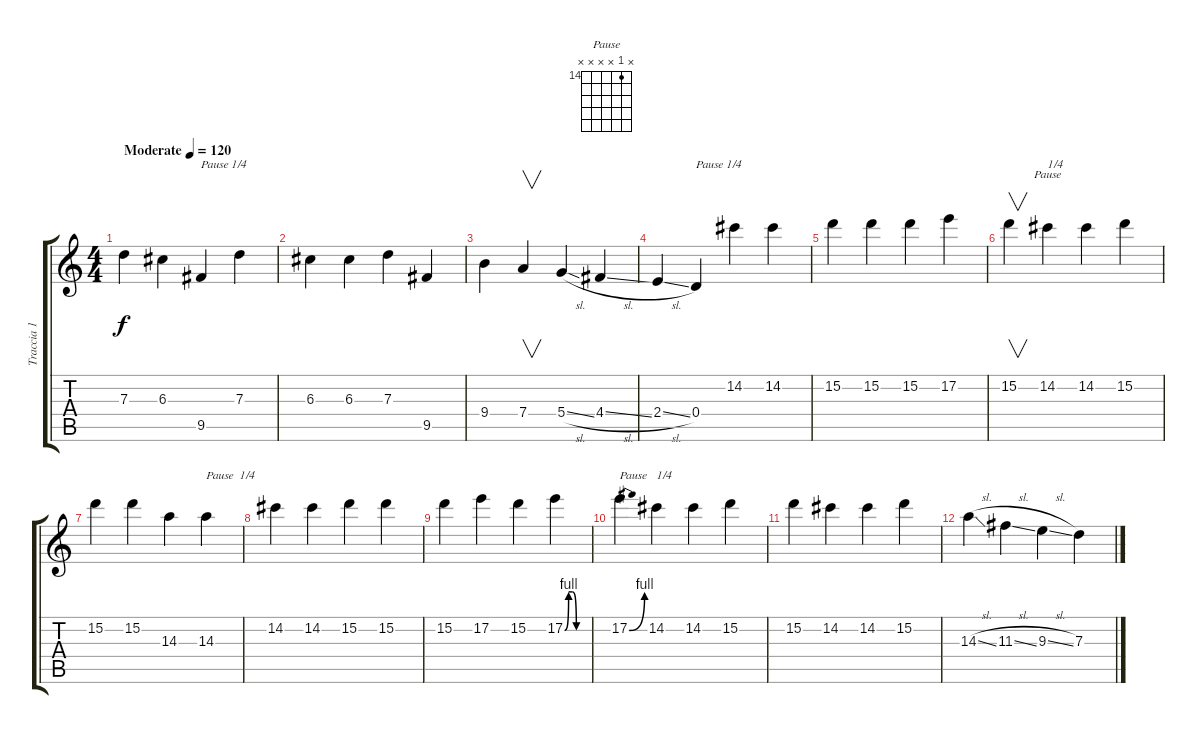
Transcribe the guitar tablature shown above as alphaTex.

\track ("Traccia 1" "Traccia 1") {instrument acousticguitarsteel}
\staff {score tabs}
\tuning (E4 B3 G3 D3 A2 E2) {hide}
\chord ("Pause" x 14 x x x x) {firstfret 14}
\ts (4 4)
\tempo (120 "Moderate")
\clef g2
\ks c
7.3.4{dy f instrument acousticguitarsteel} 6.3.4 9.5.4{txt "Pause 1/4"} 7.3.4 |
6.3.4 6.3.4 7.3.4 9.5.4 |
9.4.4 7.4.4{v} 5.4{sl}.4 4.4{sl}.4 |
2.4{sl}.4 0.4.4{txt "Pause 1/4"} 14.2.4 14.2.4 |
15.2.4 15.2.4 15.2.4 17.2.4 |
15.2.4{v} 14.2.4{ch "Pause" txt "1/4"} 14.2.4 15.2.4 |
15.2.4 15.2.4 14.3.4 14.3.4{txt "Pause  1/4"} |
14.2.4 14.2.4 15.2.4 15.2.4 |
15.2.4 17.2.4 15.2.4 17.2{be (custom 0 0 10 4 20 4 30 0 60 0)}.4 |
17.2{be (bend 0 0 60 4)}.4{txt "Pause"} 14.2.4{txt "1/4"} 14.2.4 15.2.4 |
15.2.4 14.2.4 14.2.4 15.2.4 |
14.3{sl}.4 11.3{sl}.4 9.3{sl}.4 7.3.4
